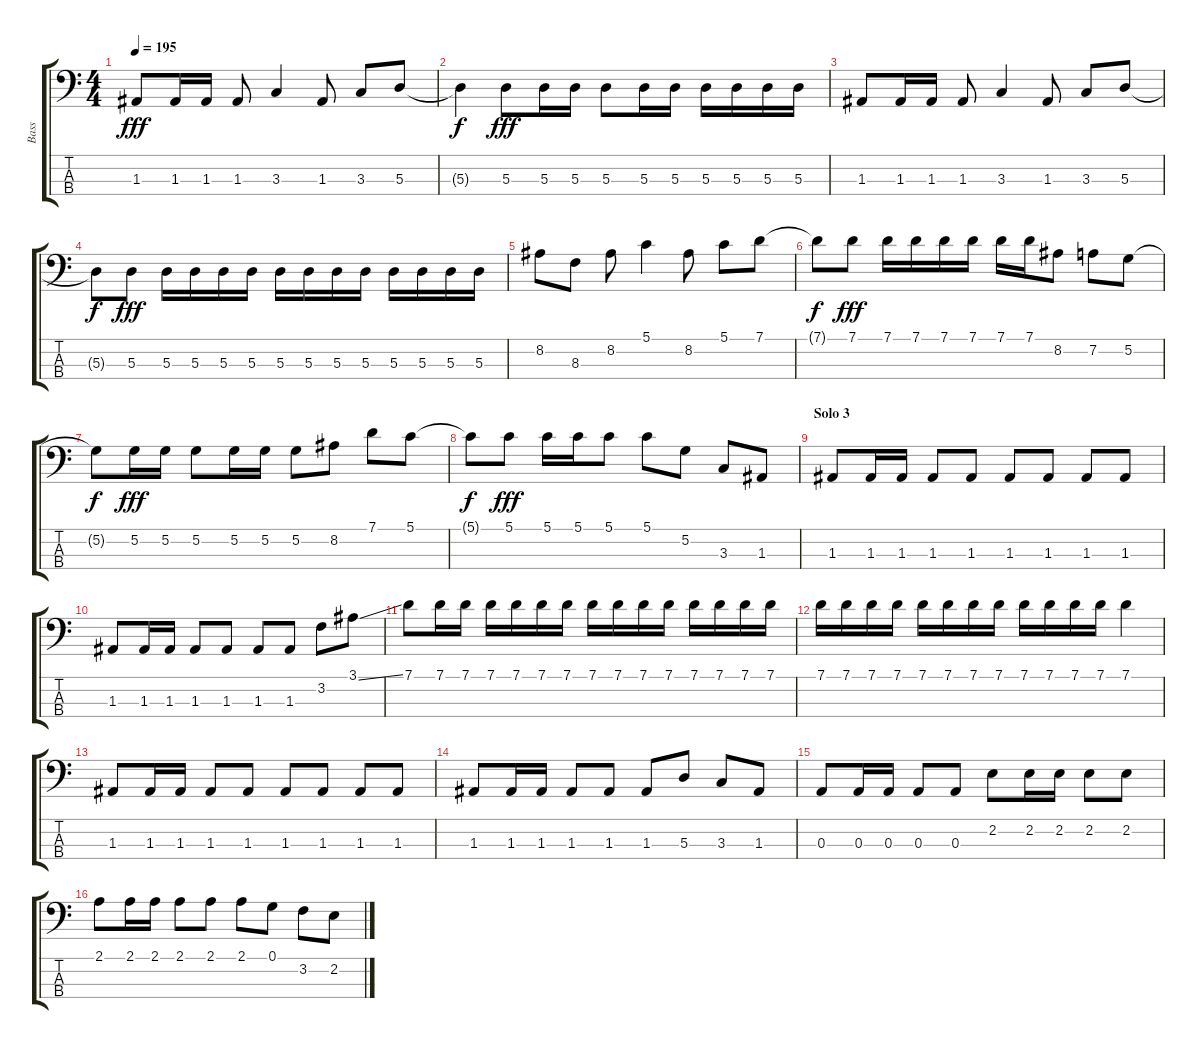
\track ("Bass" "Bass") {instrument electricbassfinger}
\staff {score tabs}
\tuning (G2 D2 A1 E1) {hide}
\ts (4 4)
\tempo 195
\clef f4
\ks c
1.3.8{dy fff} 1.3.16 1.3.16 1.3.8 3.3.4 1.3.8 3.3.8 5.3.8 |
5.3{t}.4{dy f} 5.3.8{dy fff} 5.3.16 5.3.16 5.3.8 5.3.16 5.3.16 5.3.16 5.3.16 5.3.16 5.3.16 |
1.3.8 1.3.16 1.3.16 1.3.8 3.3.4 1.3.8 3.3.8 5.3.8 |
5.3{t}.8{dy f} 5.3.8{dy fff} 5.3.16 5.3.16 5.3.16 5.3.16 5.3.16 5.3.16 5.3.16 5.3.16 5.3.16 5.3.16 5.3.16 5.3.16 |
8.2.8 8.3.8 8.2.8 5.1.4 8.2.8 5.1.8 7.1.8 |
7.1{t}.8{dy f} 7.1.8{dy fff} 7.1.16 7.1.16 7.1.16 7.1.16 7.1.16 7.1.16 8.2.8 7.2.8 5.2.8 |
5.2{t}.8{dy f} 5.2.16{dy fff} 5.2.16 5.2.8 5.2.16 5.2.16 5.2.8 8.2.8 7.1.8 5.1.8 |
5.1{t}.8{dy f} 5.1.8{dy fff} 5.1.16 5.1.16 5.1.8 5.1.8 5.2.8 3.3.8 1.3.8 |
\section ("" "Solo 3")
1.3.8 1.3.16 1.3.16 1.3.8 1.3.8 1.3.8 1.3.8 1.3.8 1.3.8 |
1.3.8 1.3.16 1.3.16 1.3.8 1.3.8 1.3.8 1.3.8 3.2.8 3.1{ss}.8 |
7.1.8 7.1.16 7.1.16 7.1.16 7.1.16 7.1.16 7.1.16 7.1.16 7.1.16 7.1.16 7.1.16 7.1.16 7.1.16 7.1.16 7.1.16 |
7.1.16 7.1.16 7.1.16 7.1.16 7.1.16 7.1.16 7.1.16 7.1.16 7.1.16 7.1.16 7.1.16 7.1.16 7.1.4 |
1.3.8 1.3.16 1.3.16 1.3.8 1.3.8 1.3.8 1.3.8 1.3.8 1.3.8 |
1.3.8 1.3.16 1.3.16 1.3.8 1.3.8 1.3.8 5.3.8 3.3.8 1.3.8 |
0.3.8 0.3.16 0.3.16 0.3.8 0.3.8 2.2.8 2.2.16 2.2.16 2.2.8 2.2.8 |
2.1.8 2.1.16 2.1.16 2.1.8 2.1.8 2.1.8 0.1.8 3.2.8 2.2.8
